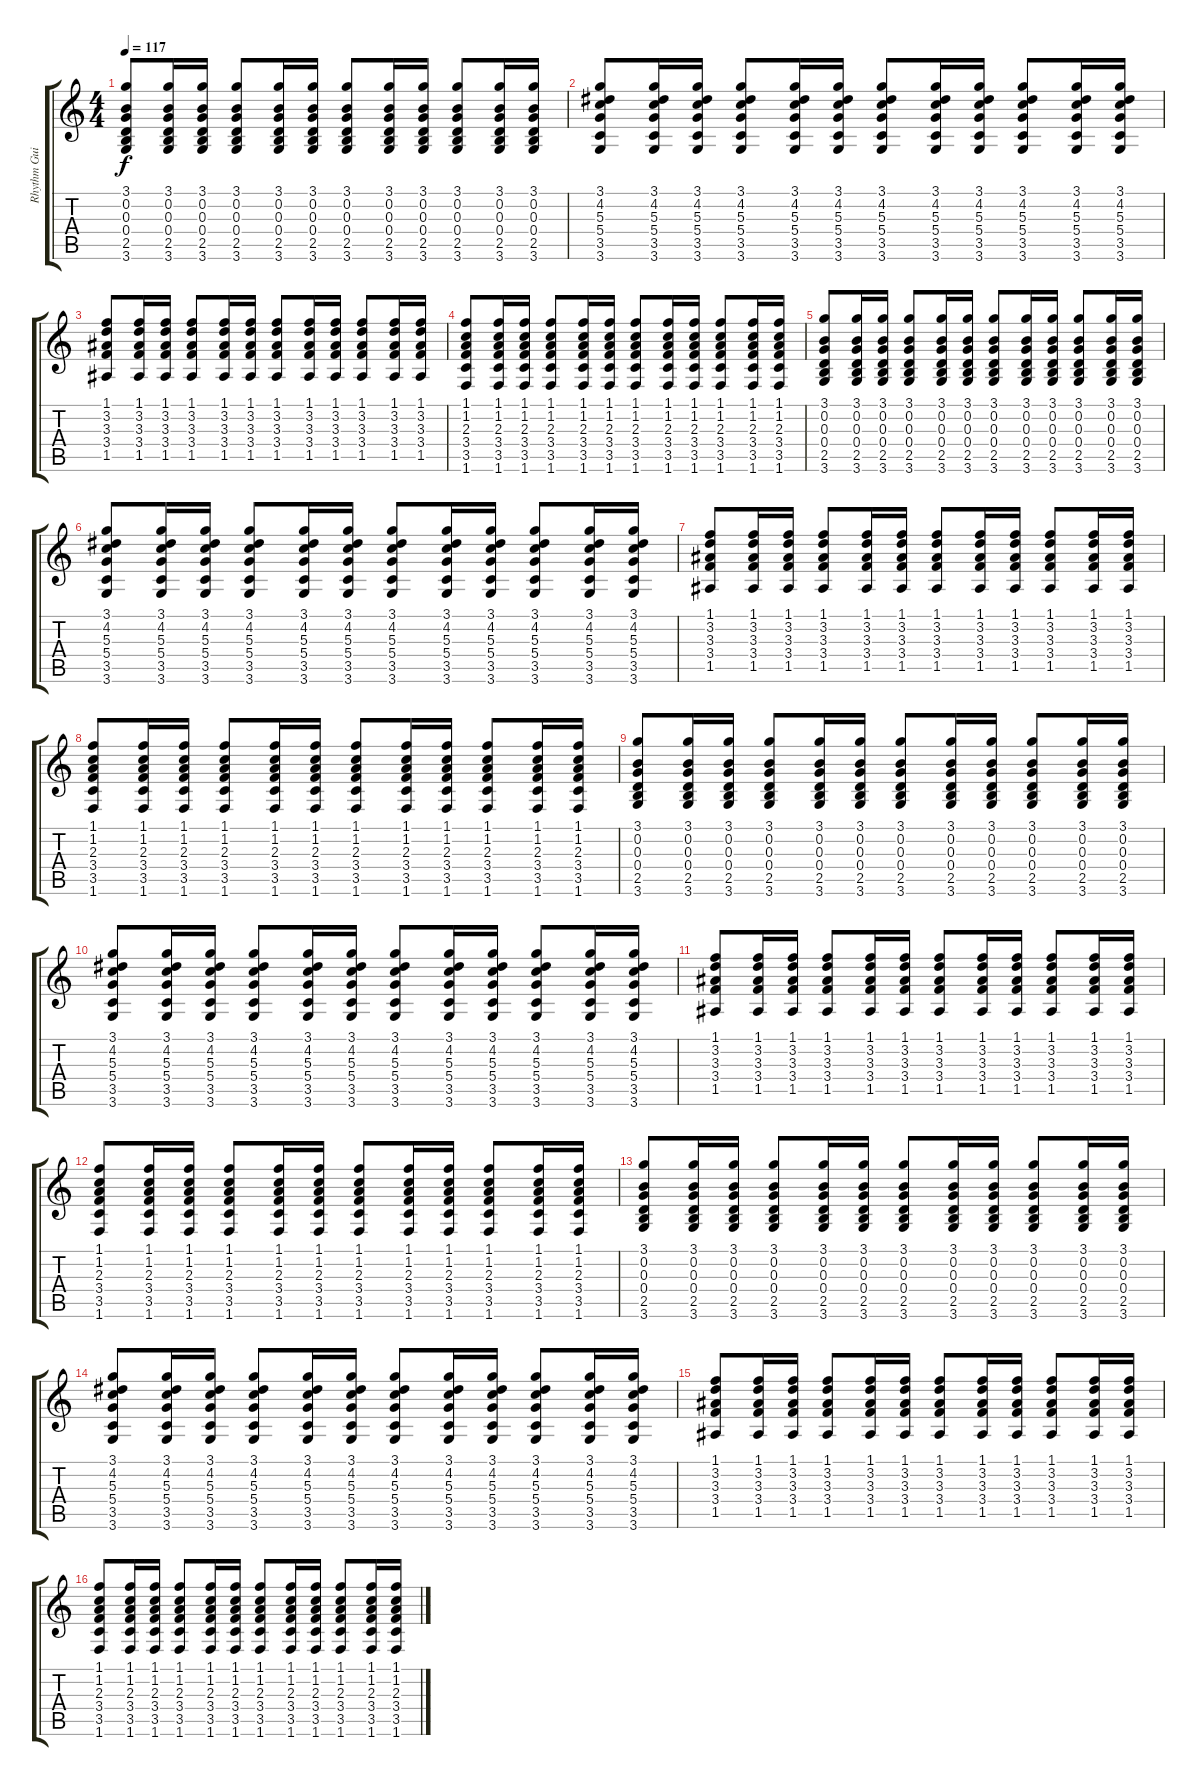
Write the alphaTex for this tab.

\track ("Rhythm Guitar (Acoustic)" "Rhythm Gui") {instrument acousticguitarsteel}
\staff {score tabs}
\tuning (E4 B3 G3 D3 A2 E2) {hide}
\ts (4 4)
\tempo 117
\clef g2
\ks c
(3.1 0.2 0.3 0.4 2.5 3.6).8{dy f} (3.1 0.2 0.3 0.4 2.5 3.6).16 (3.1 0.2 0.3 0.4 2.5 3.6).16 (3.1 0.2 0.3 0.4 2.5 3.6).8 (3.1 0.2 0.3 0.4 2.5 3.6).16 (3.1 0.2 0.3 0.4 2.5 3.6).16 (3.1 0.2 0.3 0.4 2.5 3.6).8 (3.1 0.2 0.3 0.4 2.5 3.6).16 (3.1 0.2 0.3 0.4 2.5 3.6).16 (3.1 0.2 0.3 0.4 2.5 3.6).8 (3.1 0.2 0.3 0.4 2.5 3.6).16 (3.1 0.2 0.3 0.4 2.5 3.6).16 |
(3.1 4.2 5.3 5.4 3.5 3.6).8 (3.1 4.2 5.3 5.4 3.5 3.6).16 (3.1 4.2 5.3 5.4 3.5 3.6).16 (3.1 4.2 5.3 5.4 3.5 3.6).8 (3.1 4.2 5.3 5.4 3.5 3.6).16 (3.1 4.2 5.3 5.4 3.5 3.6).16 (3.1 4.2 5.3 5.4 3.5 3.6).8 (3.1 4.2 5.3 5.4 3.5 3.6).16 (3.1 4.2 5.3 5.4 3.5 3.6).16 (3.1 4.2 5.3 5.4 3.5 3.6).8 (3.1 4.2 5.3 5.4 3.5 3.6).16 (3.1 4.2 5.3 5.4 3.5 3.6).16 |
(1.1 3.2 3.3 3.4 1.5).8 (1.1 3.2 3.3 3.4 1.5).16 (1.1 3.2 3.3 3.4 1.5).16 (1.1 3.2 3.3 3.4 1.5).8 (1.1 3.2 3.3 3.4 1.5).16 (1.1 3.2 3.3 3.4 1.5).16 (1.1 3.2 3.3 3.4 1.5).8 (1.1 3.2 3.3 3.4 1.5).16 (1.1 3.2 3.3 3.4 1.5).16 (1.1 3.2 3.3 3.4 1.5).8 (1.1 3.2 3.3 3.4 1.5).16 (1.1 3.2 3.3 3.4 1.5).16 |
(1.1 1.2 2.3 3.4 3.5 1.6).8 (1.1 1.2 2.3 3.4 3.5 1.6).16 (1.1 1.2 2.3 3.4 3.5 1.6).16 (1.1 1.2 2.3 3.4 3.5 1.6).8 (1.1 1.2 2.3 3.4 3.5 1.6).16 (1.1 1.2 2.3 3.4 3.5 1.6).16 (1.1 1.2 2.3 3.4 3.5 1.6).8 (1.1 1.2 2.3 3.4 3.5 1.6).16 (1.1 1.2 2.3 3.4 3.5 1.6).16 (1.1 1.2 2.3 3.4 3.5 1.6).8 (1.1 1.2 2.3 3.4 3.5 1.6).16 (1.1 1.2 2.3 3.4 3.5 1.6).16 |
(3.1 0.2 0.3 0.4 2.5 3.6).8 (3.1 0.2 0.3 0.4 2.5 3.6).16 (3.1 0.2 0.3 0.4 2.5 3.6).16 (3.1 0.2 0.3 0.4 2.5 3.6).8 (3.1 0.2 0.3 0.4 2.5 3.6).16 (3.1 0.2 0.3 0.4 2.5 3.6).16 (3.1 0.2 0.3 0.4 2.5 3.6).8 (3.1 0.2 0.3 0.4 2.5 3.6).16 (3.1 0.2 0.3 0.4 2.5 3.6).16 (3.1 0.2 0.3 0.4 2.5 3.6).8 (3.1 0.2 0.3 0.4 2.5 3.6).16 (3.1 0.2 0.3 0.4 2.5 3.6).16 |
(3.1 4.2 5.3 5.4 3.5 3.6).8 (3.1 4.2 5.3 5.4 3.5 3.6).16 (3.1 4.2 5.3 5.4 3.5 3.6).16 (3.1 4.2 5.3 5.4 3.5 3.6).8 (3.1 4.2 5.3 5.4 3.5 3.6).16 (3.1 4.2 5.3 5.4 3.5 3.6).16 (3.1 4.2 5.3 5.4 3.5 3.6).8 (3.1 4.2 5.3 5.4 3.5 3.6).16 (3.1 4.2 5.3 5.4 3.5 3.6).16 (3.1 4.2 5.3 5.4 3.5 3.6).8 (3.1 4.2 5.3 5.4 3.5 3.6).16 (3.1 4.2 5.3 5.4 3.5 3.6).16 |
(1.1 3.2 3.3 3.4 1.5).8 (1.1 3.2 3.3 3.4 1.5).16 (1.1 3.2 3.3 3.4 1.5).16 (1.1 3.2 3.3 3.4 1.5).8 (1.1 3.2 3.3 3.4 1.5).16 (1.1 3.2 3.3 3.4 1.5).16 (1.1 3.2 3.3 3.4 1.5).8 (1.1 3.2 3.3 3.4 1.5).16 (1.1 3.2 3.3 3.4 1.5).16 (1.1 3.2 3.3 3.4 1.5).8 (1.1 3.2 3.3 3.4 1.5).16 (1.1 3.2 3.3 3.4 1.5).16 |
(1.1 1.2 2.3 3.4 3.5 1.6).8 (1.1 1.2 2.3 3.4 3.5 1.6).16 (1.1 1.2 2.3 3.4 3.5 1.6).16 (1.1 1.2 2.3 3.4 3.5 1.6).8 (1.1 1.2 2.3 3.4 3.5 1.6).16 (1.1 1.2 2.3 3.4 3.5 1.6).16 (1.1 1.2 2.3 3.4 3.5 1.6).8 (1.1 1.2 2.3 3.4 3.5 1.6).16 (1.1 1.2 2.3 3.4 3.5 1.6).16 (1.1 1.2 2.3 3.4 3.5 1.6).8 (1.1 1.2 2.3 3.4 3.5 1.6).16 (1.1 1.2 2.3 3.4 3.5 1.6).16 |
(3.1 0.2 0.3 0.4 2.5 3.6).8 (3.1 0.2 0.3 0.4 2.5 3.6).16 (3.1 0.2 0.3 0.4 2.5 3.6).16 (3.1 0.2 0.3 0.4 2.5 3.6).8 (3.1 0.2 0.3 0.4 2.5 3.6).16 (3.1 0.2 0.3 0.4 2.5 3.6).16 (3.1 0.2 0.3 0.4 2.5 3.6).8 (3.1 0.2 0.3 0.4 2.5 3.6).16 (3.1 0.2 0.3 0.4 2.5 3.6).16 (3.1 0.2 0.3 0.4 2.5 3.6).8 (3.1 0.2 0.3 0.4 2.5 3.6).16 (3.1 0.2 0.3 0.4 2.5 3.6).16 |
(3.1 4.2 5.3 5.4 3.5 3.6).8 (3.1 4.2 5.3 5.4 3.5 3.6).16 (3.1 4.2 5.3 5.4 3.5 3.6).16 (3.1 4.2 5.3 5.4 3.5 3.6).8 (3.1 4.2 5.3 5.4 3.5 3.6).16 (3.1 4.2 5.3 5.4 3.5 3.6).16 (3.1 4.2 5.3 5.4 3.5 3.6).8 (3.1 4.2 5.3 5.4 3.5 3.6).16 (3.1 4.2 5.3 5.4 3.5 3.6).16 (3.1 4.2 5.3 5.4 3.5 3.6).8 (3.1 4.2 5.3 5.4 3.5 3.6).16 (3.1 4.2 5.3 5.4 3.5 3.6).16 |
(1.1 3.2 3.3 3.4 1.5).8 (1.1 3.2 3.3 3.4 1.5).16 (1.1 3.2 3.3 3.4 1.5).16 (1.1 3.2 3.3 3.4 1.5).8 (1.1 3.2 3.3 3.4 1.5).16 (1.1 3.2 3.3 3.4 1.5).16 (1.1 3.2 3.3 3.4 1.5).8 (1.1 3.2 3.3 3.4 1.5).16 (1.1 3.2 3.3 3.4 1.5).16 (1.1 3.2 3.3 3.4 1.5).8 (1.1 3.2 3.3 3.4 1.5).16 (1.1 3.2 3.3 3.4 1.5).16 |
(1.1 1.2 2.3 3.4 3.5 1.6).8 (1.1 1.2 2.3 3.4 3.5 1.6).16 (1.1 1.2 2.3 3.4 3.5 1.6).16 (1.1 1.2 2.3 3.4 3.5 1.6).8 (1.1 1.2 2.3 3.4 3.5 1.6).16 (1.1 1.2 2.3 3.4 3.5 1.6).16 (1.1 1.2 2.3 3.4 3.5 1.6).8 (1.1 1.2 2.3 3.4 3.5 1.6).16 (1.1 1.2 2.3 3.4 3.5 1.6).16 (1.1 1.2 2.3 3.4 3.5 1.6).8 (1.1 1.2 2.3 3.4 3.5 1.6).16 (1.1 1.2 2.3 3.4 3.5 1.6).16 |
(3.1 0.2 0.3 0.4 2.5 3.6).8 (3.1 0.2 0.3 0.4 2.5 3.6).16 (3.1 0.2 0.3 0.4 2.5 3.6).16 (3.1 0.2 0.3 0.4 2.5 3.6).8 (3.1 0.2 0.3 0.4 2.5 3.6).16 (3.1 0.2 0.3 0.4 2.5 3.6).16 (3.1 0.2 0.3 0.4 2.5 3.6).8 (3.1 0.2 0.3 0.4 2.5 3.6).16 (3.1 0.2 0.3 0.4 2.5 3.6).16 (3.1 0.2 0.3 0.4 2.5 3.6).8 (3.1 0.2 0.3 0.4 2.5 3.6).16 (3.1 0.2 0.3 0.4 2.5 3.6).16 |
(3.1 4.2 5.3 5.4 3.5 3.6).8 (3.1 4.2 5.3 5.4 3.5 3.6).16 (3.1 4.2 5.3 5.4 3.5 3.6).16 (3.1 4.2 5.3 5.4 3.5 3.6).8 (3.1 4.2 5.3 5.4 3.5 3.6).16 (3.1 4.2 5.3 5.4 3.5 3.6).16 (3.1 4.2 5.3 5.4 3.5 3.6).8 (3.1 4.2 5.3 5.4 3.5 3.6).16 (3.1 4.2 5.3 5.4 3.5 3.6).16 (3.1 4.2 5.3 5.4 3.5 3.6).8 (3.1 4.2 5.3 5.4 3.5 3.6).16 (3.1 4.2 5.3 5.4 3.5 3.6).16 |
(1.1 3.2 3.3 3.4 1.5).8 (1.1 3.2 3.3 3.4 1.5).16 (1.1 3.2 3.3 3.4 1.5).16 (1.1 3.2 3.3 3.4 1.5).8 (1.1 3.2 3.3 3.4 1.5).16 (1.1 3.2 3.3 3.4 1.5).16 (1.1 3.2 3.3 3.4 1.5).8 (1.1 3.2 3.3 3.4 1.5).16 (1.1 3.2 3.3 3.4 1.5).16 (1.1 3.2 3.3 3.4 1.5).8 (1.1 3.2 3.3 3.4 1.5).16 (1.1 3.2 3.3 3.4 1.5).16 |
(1.1 1.2 2.3 3.4 3.5 1.6).8 (1.1 1.2 2.3 3.4 3.5 1.6).16 (1.1 1.2 2.3 3.4 3.5 1.6).16 (1.1 1.2 2.3 3.4 3.5 1.6).8 (1.1 1.2 2.3 3.4 3.5 1.6).16 (1.1 1.2 2.3 3.4 3.5 1.6).16 (1.1 1.2 2.3 3.4 3.5 1.6).8 (1.1 1.2 2.3 3.4 3.5 1.6).16 (1.1 1.2 2.3 3.4 3.5 1.6).16 (1.1 1.2 2.3 3.4 3.5 1.6).8 (1.1 1.2 2.3 3.4 3.5 1.6).16 (1.1 1.2 2.3 3.4 3.5 1.6).16
